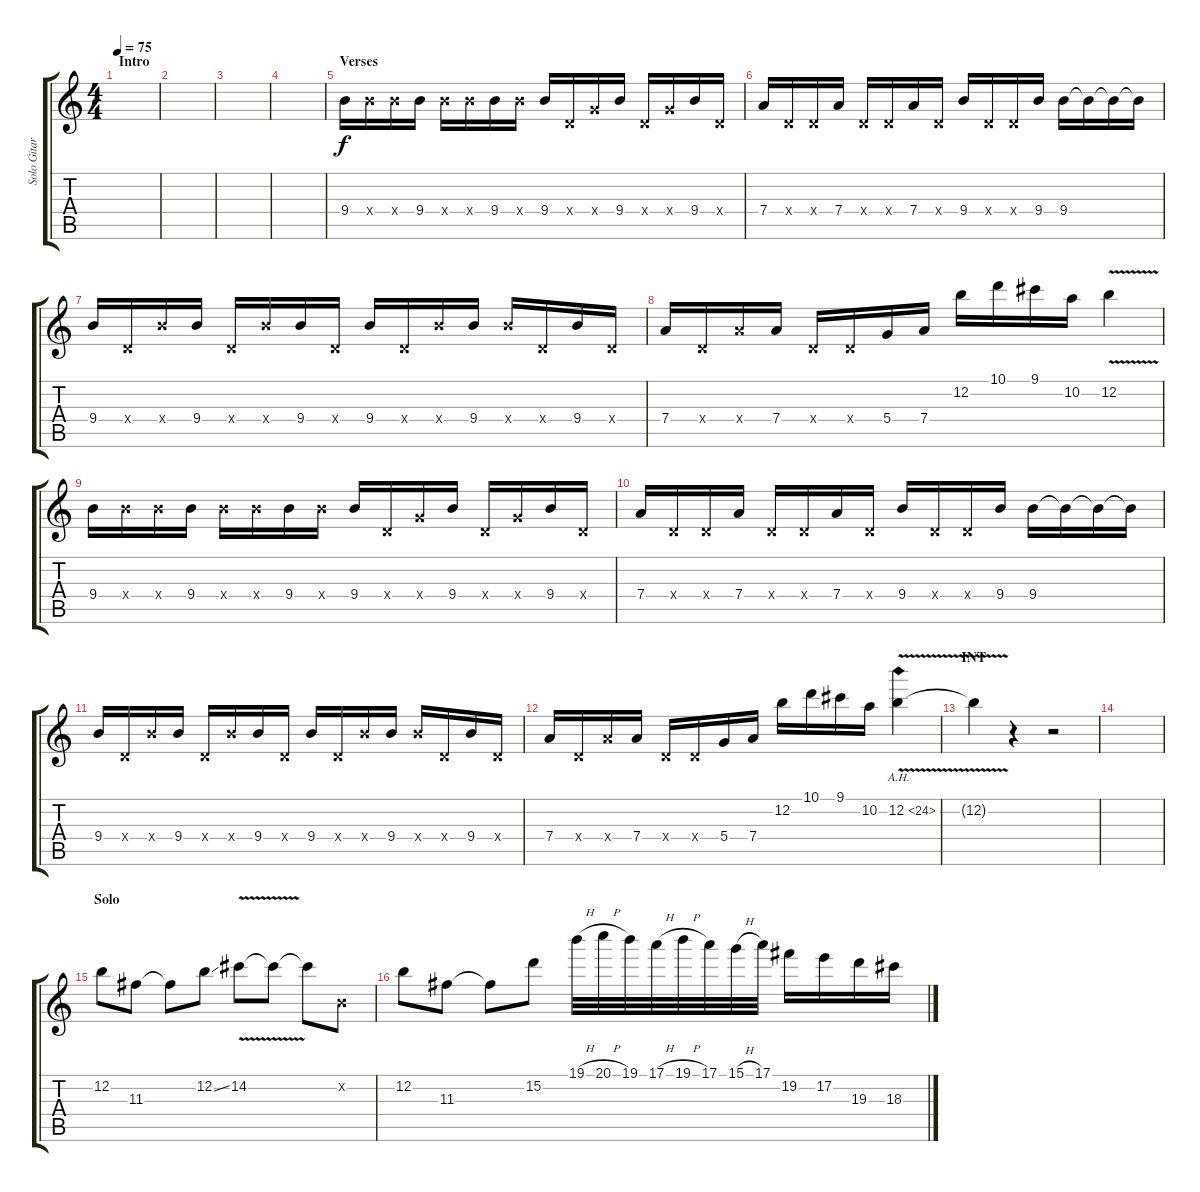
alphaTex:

\track ("Solo Gitara" "Solo Gitar") {instrument overdrivenguitar}
\staff {score tabs}
\tuning (E4 B3 G3 D3 A2 E2) {hide}
\ts (4 4)
\section ("" "Intro")
\tempo 75
\clef g2
\ks c
|
|
|
|
\section ("" "Verses")
9.4.16 9.4{x}.16 9.4{x}.16 9.4.16 9.4{x}.16 9.4{x}.16 9.4.16 9.4{x}.16 9.4.16 0.4{x}.16 5.4{x}.16 9.4.16 0.4{x}.16 5.4{x}.16 9.4.16 0.4{x}.16 |
7.4.16 0.4{x}.16 0.4{x}.16 7.4.16 0.4{x}.16 0.4{x}.16 7.4.16 0.4{x}.16 9.4.16 0.4{x}.16 0.4{x}.16 9.4.16 9.4.16 9.4{t}.16 9.4{t}.16 9.4{t}.16 |
9.4.16 0.4{x}.16 9.4{x}.16 9.4.16 0.4{x}.16 9.4{x}.16 9.4.16 0.4{x}.16 9.4.16 0.4{x}.16 9.4{x}.16 9.4.16 9.4{x}.16 0.4{x}.16 9.4.16 0.4{x}.16 |
7.4.16 0.4{x}.16 7.4{x}.16 7.4.16 0.4{x}.16 0.4{x}.16 5.4.16 7.4.16 12.2.16 10.1.16 9.1.16 10.2.16 12.2{v}.4 |
9.4.16 9.4{x}.16 9.4{x}.16 9.4.16 9.4{x}.16 9.4{x}.16 9.4.16 9.4{x}.16 9.4.16 0.4{x}.16 5.4{x}.16 9.4.16 0.4{x}.16 5.4{x}.16 9.4.16 0.4{x}.16 |
7.4.16 0.4{x}.16 0.4{x}.16 7.4.16 0.4{x}.16 0.4{x}.16 7.4.16 0.4{x}.16 9.4.16 0.4{x}.16 0.4{x}.16 9.4.16 9.4.16 9.4{t}.16 9.4{t}.16 9.4{t}.16 |
9.4.16 0.4{x}.16 9.4{x}.16 9.4.16 0.4{x}.16 9.4{x}.16 9.4.16 0.4{x}.16 9.4.16 0.4{x}.16 9.4{x}.16 9.4.16 9.4{x}.16 0.4{x}.16 9.4.16 0.4{x}.16 |
7.4.16 0.4{x}.16 7.4{x}.16 7.4.16 0.4{x}.16 0.4{x}.16 5.4.16 7.4.16 12.2.16 10.1.16 9.1.16 10.2.16 12.2{ah 12 v}.4 |
\section ("" "INT")
12.2{t}.4 r.4 r.2 |
|
\section ("" "Solo")
12.2.8 11.3.8 11.3{t}.8 12.2{ss}.8 14.2{v}.8 14.2{t}.8 14.2{t}.8 0.2{x}.8 |
12.2.8 11.3.8 11.3{t}.8 15.2.8 19.1{h}.32 20.1{h}.32 19.1.32 17.1{h}.32 19.1{h}.32 17.1.32 15.1{h}.32 17.1.32 19.2.16 17.2.16 19.3.16 18.3.16
